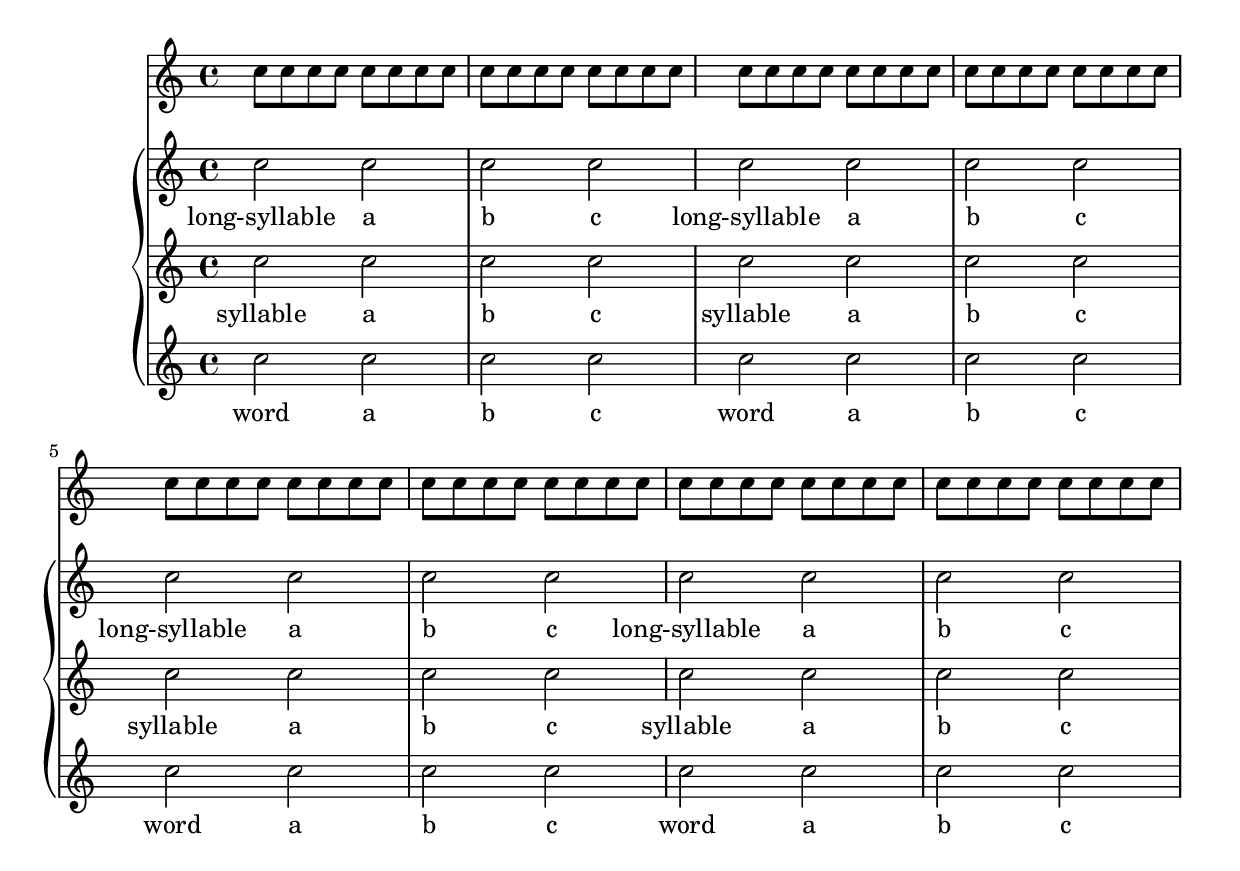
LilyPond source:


\version "2.19.2"

\header {
  texidoc = "The @code{SpanBarStub} grob takes care of horizontal spacing
for @code{SpanBar} grobs.  When the @code{SpanBar} is disallowed, objects
in contexts that the span bar would have otherwise crossed align as if the
span bar were not there.
"
}

<<
  \new Staff {
    \repeat unfold 64 { c''8 }
  }
  \new GrandStaff <<
    \new Staff
      \new Voice = "upper"
        \relative c'' {
          c2 c c c
          \once \override Staff.BarLine.allow-span-bar = ##f
          c2 c c c
          c2 c c c
          \once \override Staff.BarLine.allow-span-bar = ##f
          c2 c c c
        }
    \new Lyrics \lyricsto "upper" {
      long-syllable a b c long-syllable a b c
      long-syllable a b c long-syllable a b c
    }

    \new Staff
      \new Voice = "middle"
        \relative c'' {
          c2 c c c
          c2 c c c
          c2 c c c
          \once \override Staff.BarLine.allow-span-bar = ##f
          c2 c c c
        }
    \new Lyrics \lyricsto "middle" {
      syllable a b c syllable a b c
      syllable a b c syllable a b c
    }

    \new Staff
      \new Voice = "lower"
        \relative c'' {
          c2 c c c
          c2 c c c
          c2 c c c
          c2 c c c
        }
    \new Lyrics \lyricsto "lower" {
      word a b c word a b c
      word a b c word a b c
    }
  >>
>>
